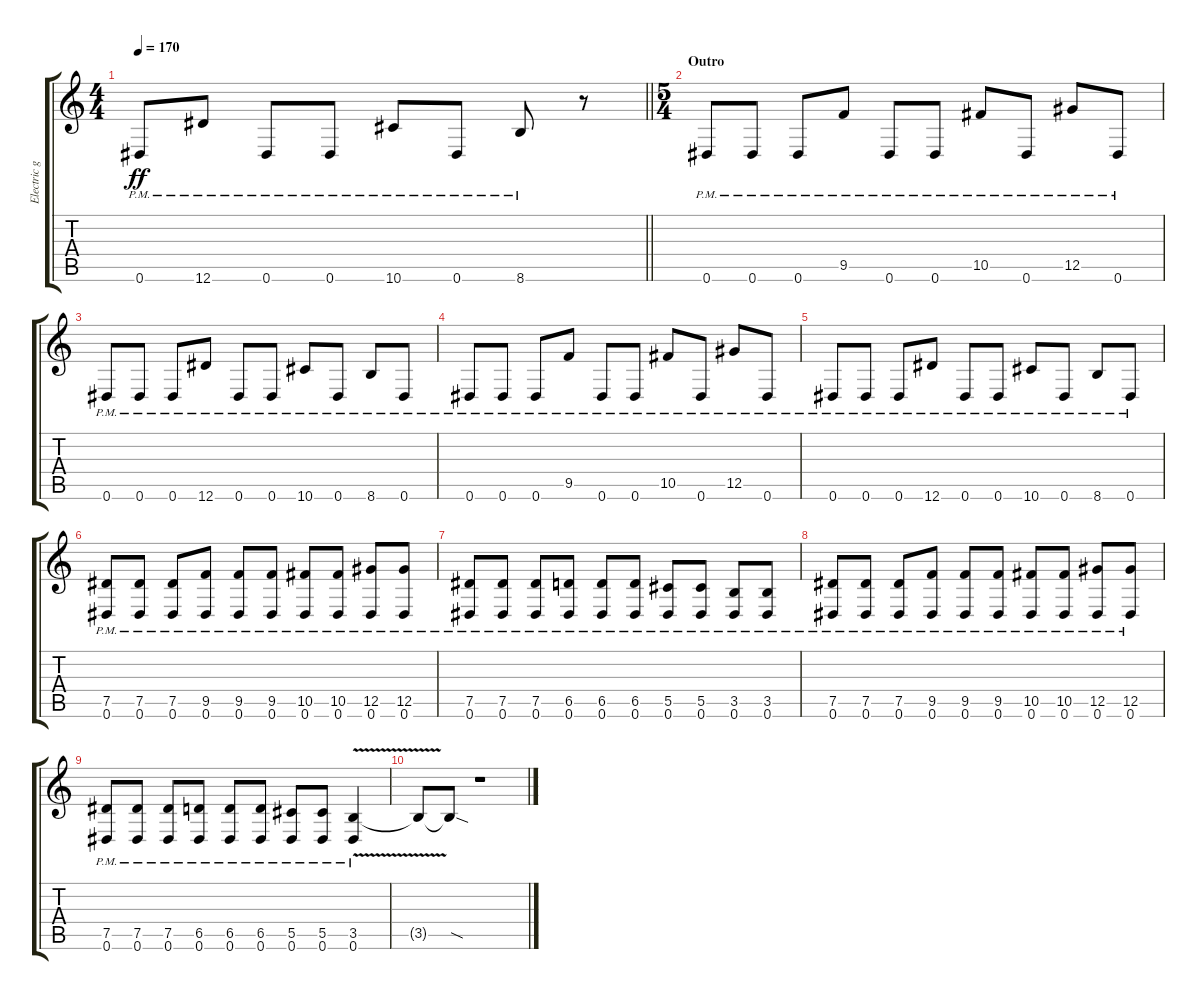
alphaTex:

\track ("Electric guitar" "Electric g") {instrument electricguitarjazz}
\staff {score tabs}
\tuning (Eb4 Bb3 Gb3 Db3 Ab2 Eb2) {hide}
\ts (4 4)
\tempo 170
\clef g2
\barLineRight lightlight
\ks c
0.6{pm}.8{dy ff} 12.6{pm}.8 0.6{pm}.8 0.6{pm}.8 10.6{pm}.8 0.6{pm}.8 8.6{pm}.8 r.8 |
\ts (5 4)
\section ("" "Outro")
0.6{pm}.8 0.6{pm}.8 0.6{pm}.8 9.5{pm}.8 0.6{pm}.8 0.6{pm}.8 10.5{pm}.8 0.6{pm}.8 12.5{pm}.8 0.6{pm}.8 |
0.6{pm}.8 0.6{pm}.8 0.6{pm}.8 12.6{pm}.8 0.6{pm}.8 0.6{pm}.8 10.6{pm}.8 0.6{pm}.8 8.6{pm}.8 0.6{pm}.8 |
0.6{pm}.8 0.6{pm}.8 0.6{pm}.8 9.5{pm}.8 0.6{pm}.8 0.6{pm}.8 10.5{pm}.8 0.6{pm}.8 12.5{pm}.8 0.6{pm}.8 |
0.6{pm}.8 0.6{pm}.8 0.6{pm}.8 12.6{pm}.8 0.6{pm}.8 0.6{pm}.8 10.6{pm}.8 0.6{pm}.8 8.6{pm}.8 0.6{pm}.8 |
(7.5{pm} 0.6{pm}).8 (7.5{pm} 0.6{pm}).8 (7.5{pm} 0.6{pm}).8 (9.5{pm} 0.6{pm}).8 (9.5{pm} 0.6{pm}).8 (9.5{pm} 0.6{pm}).8 (10.5{pm} 0.6{pm}).8 (10.5{pm} 0.6{pm}).8 (12.5{pm} 0.6{pm}).8 (12.5{pm} 0.6{pm}).8 |
(7.5{pm} 0.6{pm}).8 (7.5{pm} 0.6{pm}).8 (7.5{pm} 0.6{pm}).8 (6.5{pm} 0.6{pm}).8 (6.5{pm} 0.6{pm}).8 (6.5{pm} 0.6{pm}).8 (5.5{pm} 0.6{pm}).8 (5.5{pm} 0.6{pm}).8 (3.5{pm} 0.6{pm}).8 (3.5{pm} 0.6{pm}).8 |
(7.5{pm} 0.6{pm}).8 (7.5{pm} 0.6{pm}).8 (7.5{pm} 0.6{pm}).8 (9.5{pm} 0.6{pm}).8 (9.5{pm} 0.6{pm}).8 (9.5{pm} 0.6{pm}).8 (10.5{pm} 0.6{pm}).8 (10.5{pm} 0.6{pm}).8 (12.5{pm} 0.6{pm}).8 (12.5{pm} 0.6{pm}).8 |
(7.5{pm} 0.6{pm}).8 (7.5{pm} 0.6{pm}).8 (7.5{pm} 0.6{pm}).8 (6.5{pm} 0.6{pm}).8 (6.5{pm} 0.6{pm}).8 (6.5{pm} 0.6{pm}).8 (5.5{pm} 0.6{pm}).8 (5.5{pm} 0.6{pm}).8 (3.5{v} 0.6{pm}).4 |
3.5{t}.8 3.5{sod t}.8 r.1
